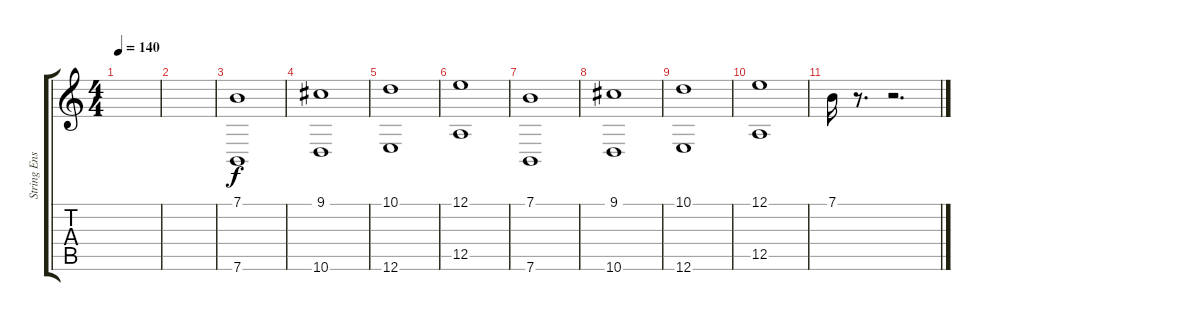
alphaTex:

\track ("String Ensemble" "String Ens") {instrument stringensemble2}
\staff {score tabs}
\tuning (E4 B3 G3 D3 A2 E2) {hide}
\ts (4 4)
\tempo 140
\clef g2
\ks c
|
|
(7.1 7.6).1 |
(9.1 10.6).1 |
(10.1 12.6).1 |
(12.1 12.5).1 |
(7.1 7.6).1 |
(9.1 10.6).1 |
(10.1 12.6).1 |
(12.1 12.5).1 |
7.1.16 r.8{d} r.2{d}
